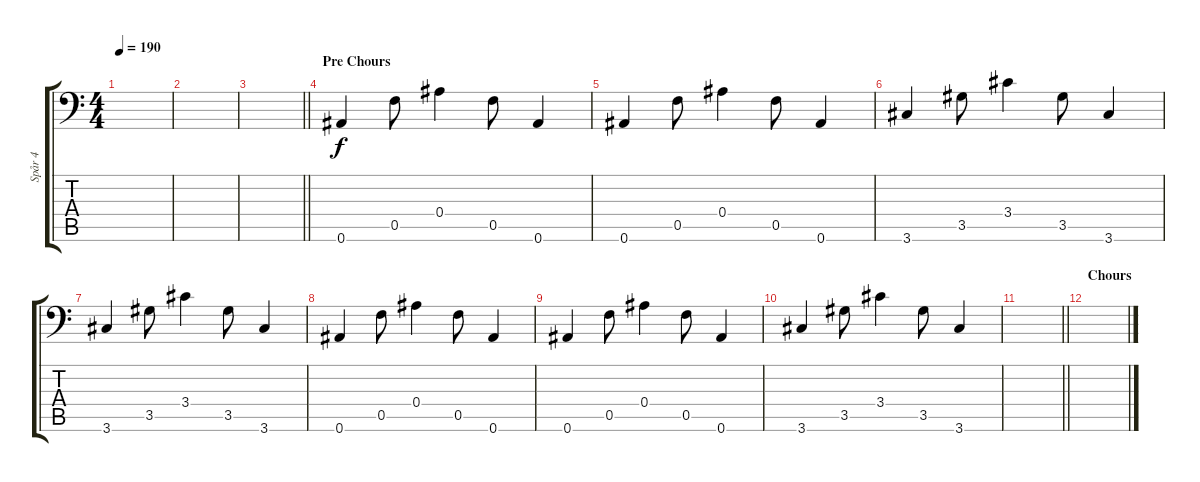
\track ("Spår 4" "Spår 4") {instrument acousticguitarsteel}
\staff {score tabs}
\tuning (C4 G3 Eb3 Bb2 F2 Bb1) {hide}
\ts (4 4)
\tempo 190
\clef f4
\ks c
|
|
\barLineRight lightlight
|
\section ("" "Pre Chours")
0.6.4 0.5.8 0.4.4 0.5.8 0.6.4 |
0.6.4 0.5.8 0.4.4 0.5.8 0.6.4 |
3.6.4 3.5.8 3.4.4 3.5.8 3.6.4 |
3.6.4 3.5.8 3.4.4 3.5.8 3.6.4 |
0.6.4 0.5.8 0.4.4 0.5.8 0.6.4 |
0.6.4 0.5.8 0.4.4 0.5.8 0.6.4 |
3.6.4 3.5.8 3.4.4 3.5.8 3.6.4 |
\barLineRight lightlight
|
\section ("" "Chours")
